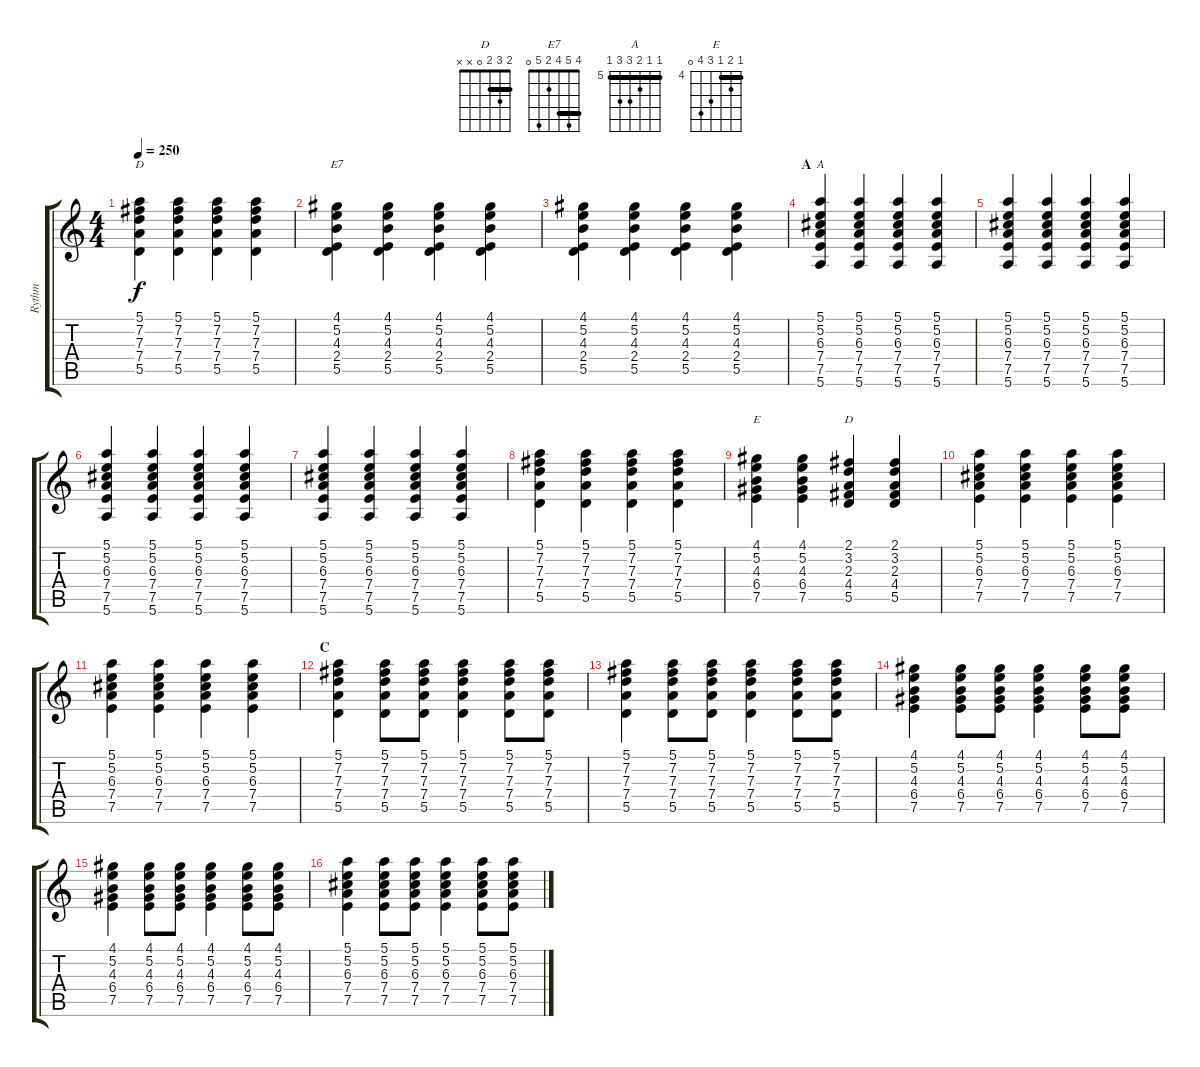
\track ("Rythm" "Rythm") {instrument acousticguitarsteel}
\staff {score tabs}
\tuning (E4 B3 G3 D3 A2 E2) {hide}
\chord ("D" 5 7 7 7 5 x) {firstfret 5 barre 5}
\chord ("E7" 4 5 4 2 5 0) {barre 4}
\chord ("A" 5 5 6 7 7 5) {firstfret 5 barre 5}
\chord ("E" 4 5 4 6 7 0) {firstfret 4 barre 4}
\chord ("D" 2 3 2 0 x x) {barre 2}
\ts (4 4)
\tempo 250
\clef g2
\ks c
(5.1 7.2 7.3 7.4 5.5).4{ch "D" dy f} (5.1 7.2 7.3 7.4 5.5).4 (5.1 7.2 7.3 7.4 5.5).4 (5.1 7.2 7.3 7.4 5.5).4 |
(4.1 5.2 4.3 2.4 5.5).4{ch "E7"} (4.1 5.2 4.3 2.4 5.5).4 (4.1 5.2 4.3 2.4 5.5).4 (4.1 5.2 4.3 2.4 5.5).4 |
(4.1 5.2 4.3 2.4 5.5).4 (4.1 5.2 4.3 2.4 5.5).4 (4.1 5.2 4.3 2.4 5.5).4 (4.1 5.2 4.3 2.4 5.5).4 |
\section ("" "A")
(5.1 5.2 6.3 7.4 7.5 5.6).4{ch "A"} (5.1 5.2 6.3 7.4 7.5 5.6).4 (5.1 5.2 6.3 7.4 7.5 5.6).4 (5.1 5.2 6.3 7.4 7.5 5.6).4 |
(5.1 5.2 6.3 7.4 7.5 5.6).4 (5.1 5.2 6.3 7.4 7.5 5.6).4 (5.1 5.2 6.3 7.4 7.5 5.6).4 (5.1 5.2 6.3 7.4 7.5 5.6).4 |
(5.1 5.2 6.3 7.4 7.5 5.6).4 (5.1 5.2 6.3 7.4 7.5 5.6).4 (5.1 5.2 6.3 7.4 7.5 5.6).4 (5.1 5.2 6.3 7.4 7.5 5.6).4 |
(5.1 5.2 6.3 7.4 7.5 5.6).4 (5.1 5.2 6.3 7.4 7.5 5.6).4 (5.1 5.2 6.3 7.4 7.5 5.6).4 (5.1 5.2 6.3 7.4 7.5 5.6).4 |
(5.1 7.2 7.3 7.4 5.5).4 (5.1 7.2 7.3 7.4 5.5).4 (5.1 7.2 7.3 7.4 5.5).4 (5.1 7.2 7.3 7.4 5.5).4 |
(4.1 5.2 4.3 6.4 7.5).4{ch "E"} (4.1 5.2 4.3 6.4 7.5).4 (2.1 3.2 2.3 4.4 5.5).4{ch "D"} (2.1 3.2 2.3 4.4 5.5).4 |
(5.1 5.2 6.3 7.4 7.5).4 (5.1 5.2 6.3 7.4 7.5).4 (5.1 5.2 6.3 7.4 7.5).4 (5.1 5.2 6.3 7.4 7.5).4 |
(5.1 5.2 6.3 7.4 7.5).4 (5.1 5.2 6.3 7.4 7.5).4 (5.1 5.2 6.3 7.4 7.5).4 (5.1 5.2 6.3 7.4 7.5).4 |
\section ("" "C")
(5.1 7.2 7.3 7.4 5.5).4 (5.1 7.2 7.3 7.4 5.5).8 (5.1 7.2 7.3 7.4 5.5).8 (5.1 7.2 7.3 7.4 5.5).4 (5.1 7.2 7.3 7.4 5.5).8 (5.1 7.2 7.3 7.4 5.5).8 |
(5.1 7.2 7.3 7.4 5.5).4 (5.1 7.2 7.3 7.4 5.5).8 (5.1 7.2 7.3 7.4 5.5).8 (5.1 7.2 7.3 7.4 5.5).4 (5.1 7.2 7.3 7.4 5.5).8 (5.1 7.2 7.3 7.4 5.5).8 |
(4.1 5.2 4.3 6.4 7.5).4 (4.1 5.2 4.3 6.4 7.5).8 (4.1 5.2 4.3 6.4 7.5).8 (4.1 5.2 4.3 6.4 7.5).4 (4.1 5.2 4.3 6.4 7.5).8 (4.1 5.2 4.3 6.4 7.5).8 |
(4.1 5.2 4.3 6.4 7.5).4 (4.1 5.2 4.3 6.4 7.5).8 (4.1 5.2 4.3 6.4 7.5).8 (4.1 5.2 4.3 6.4 7.5).4 (4.1 5.2 4.3 6.4 7.5).8 (4.1 5.2 4.3 6.4 7.5).8 |
(5.1 5.2 6.3 7.4 7.5).4 (5.1 5.2 6.3 7.4 7.5).8 (5.1 5.2 6.3 7.4 7.5).8 (5.1 5.2 6.3 7.4 7.5).4 (5.1 5.2 6.3 7.4 7.5).8 (5.1 5.2 6.3 7.4 7.5).8
